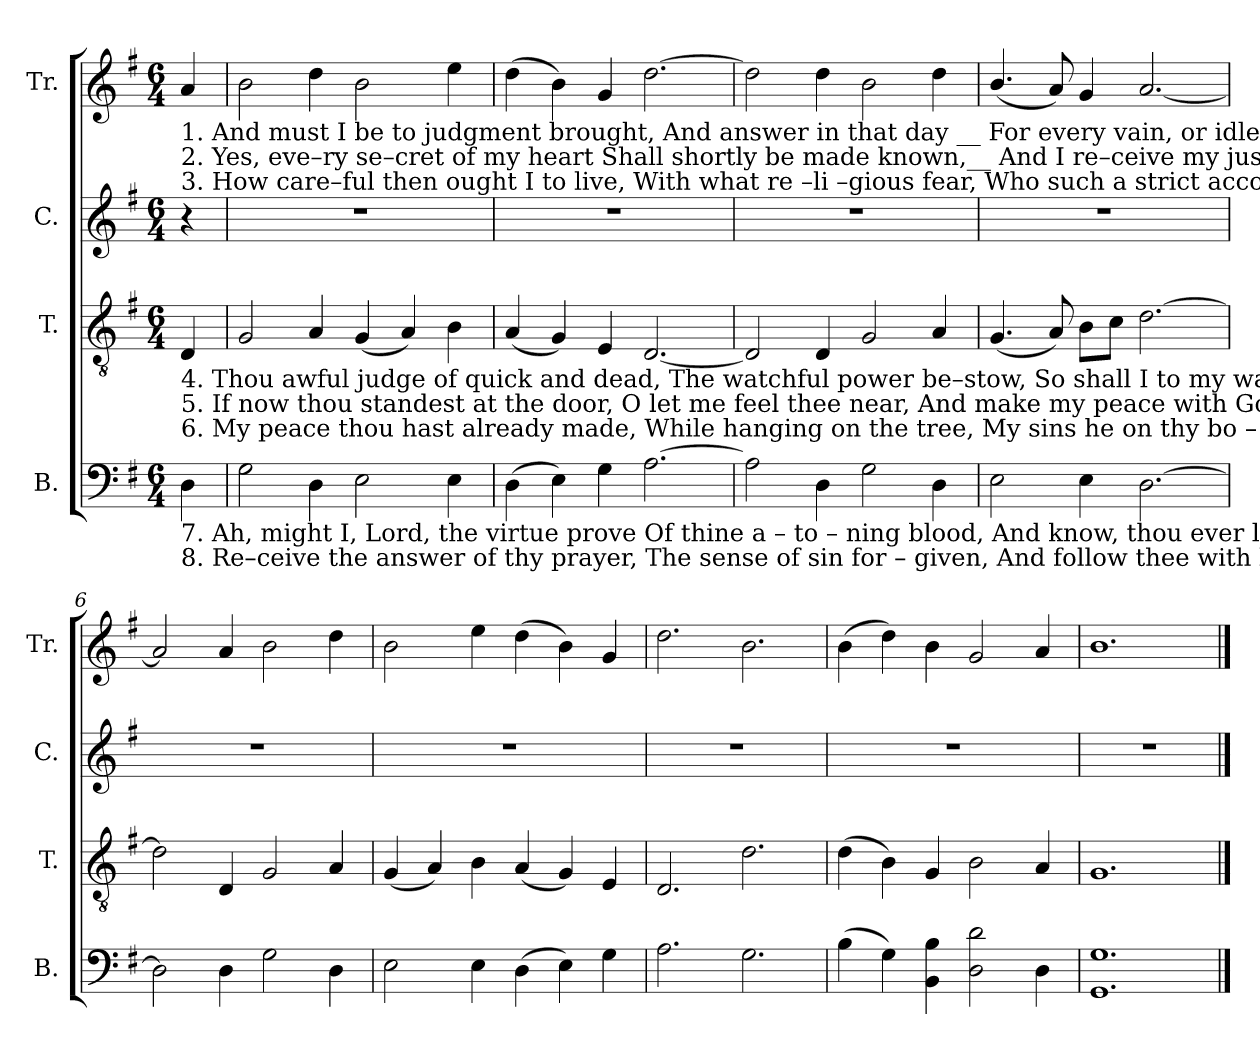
**kern	**kern	**kern	**kern
*part4	*part3	*part2	*part1
*staff4	*staff3	*staff2	*staff1
*I"B.	*I"T.	*I"C.	*I"Tr.
*I'B.	*I'T.	*I'C.	*I'Tr.
*clefF4	*clefGv2	*clefG2	*clefG2
*k[f#]	*k[f#]	*k[f#]	*k[f#]
*M6/4	*M6/4	*M6/4	*M6/4
*MM150	*MM150	*MM150	*MM150
=1	=1	=1	=1
!	!	!	!LO:TX:b:t=1. And  must  I be to  judgment  brought,  And  answer  in      that   day __ For  every  vain,  or  idle  thought,  And   eve – ry  word  I  say?
!	!	!	!LO:TX:b:t=2. Yes,  eve–ry  se–cret   of  my  heart       Shall  shortly be made known,__  And  I  re–ceive  my  just  de –sert   For  all  that  I  have  done.
!	!	!	!LO:TX:b:t=3. How care–ful  then  ought  I  to  live,    With  what  re –li –gious  fear,   Who such a strict account must give  Of   my  be –ha–vior  here!
!	!LO:TX:b:t=4. Thou awful judge of quick and dead,    The  watchful  power  be–stow,    So  shall  I  to  my  ways  take  heed,  To  all   I  speak  and  do.	!	!
!	!LO:TX:b:t=5.   If  now  thou  standest  at  the door,      O   let   me  feel   thee   near,     And make my peace with God, before   I   at   thy   bar  ap–pear.	!	!
!	!LO:TX:b:t=6. My  peace  thou  hast  already  made,     While  hanging  on  the   tree,    My  sins  he  on  thy bo – dy  laid,  And punish’d  them in thee.	!	!
!LO:TX:b:t=7. Ah, might I, Lord,  the  virtue prove    Of  thine  a – to – ning   blood,  And  know,  thou  ever  livest above  My  advocate  with God;	!	!	!
!LO:TX:b:t=8. Re–ceive  the  answer  of  thy prayer,     The sense of  sin  for  – given,    And  follow thee with loving care,  And  go in  peace to heaven.	!	!	!
4D\	4D/	4r	4a/
=2	=2	=2	=2
2G\	2G/	1.r	2b\
4D\	4A/	.	4dd\
2E\	(4G/	.	2b\
.	4A/)	.	.
4E\	4B\	.	4ee\
=3	=3	=3	=3
(4D\	(4A/	1.r	(4dd\
4E\)	4G/)	.	4b\)
4G\	4E/	.	4g/
[2.A\	[2.D/	.	[2.dd\
=4	=4	=4	=4
2A\]	2D/]	1.r	2dd\]
4D\	4D/	.	4dd\
2G\	2G/	.	2b\
4D\	4A/	.	4dd\
=5	=5	=5	=5
2E\	(4.G/	1.r	(4.b/
.	8A/)	.	8a/)
4E\	8B\L	.	4g/
.	8c\J	.	.
[2.D\	[2.d\	.	[2.a/
=6	=6	=6	=6
2D\]	2d\]	1.r	2a/]
4D\	4D/	.	4a/
2G\	2G/	.	2b\
4D\	4A/	.	4dd\
=7	=7	=7	=7
2E\	(4G/	1.r	2b\
.	4A/)	.	.
4E\	4B\	.	4ee\
(4D\	(4A/	.	(4dd\
4E\)	4G/)	.	4b\)
4G\	4E/	.	4g/
=8	=8	=8	=8
2.A\	2.D/	1.r	2.dd\
2.G\	2.d\	.	2.b\
=9	=9	=9	=9
(4B\	(4d\	1.r	(4b\
4G\)	4B\)	.	4dd\)
4BB\ 4B\	4G/	.	4b\
2D\ 2d\	2B\	.	2g/
4D\	4A/	.	4a/
=10	=10	=10	=10
1.GG 1.G	1.G	1.r	1.b
==	==	==	==
*-	*-	*-	*-
